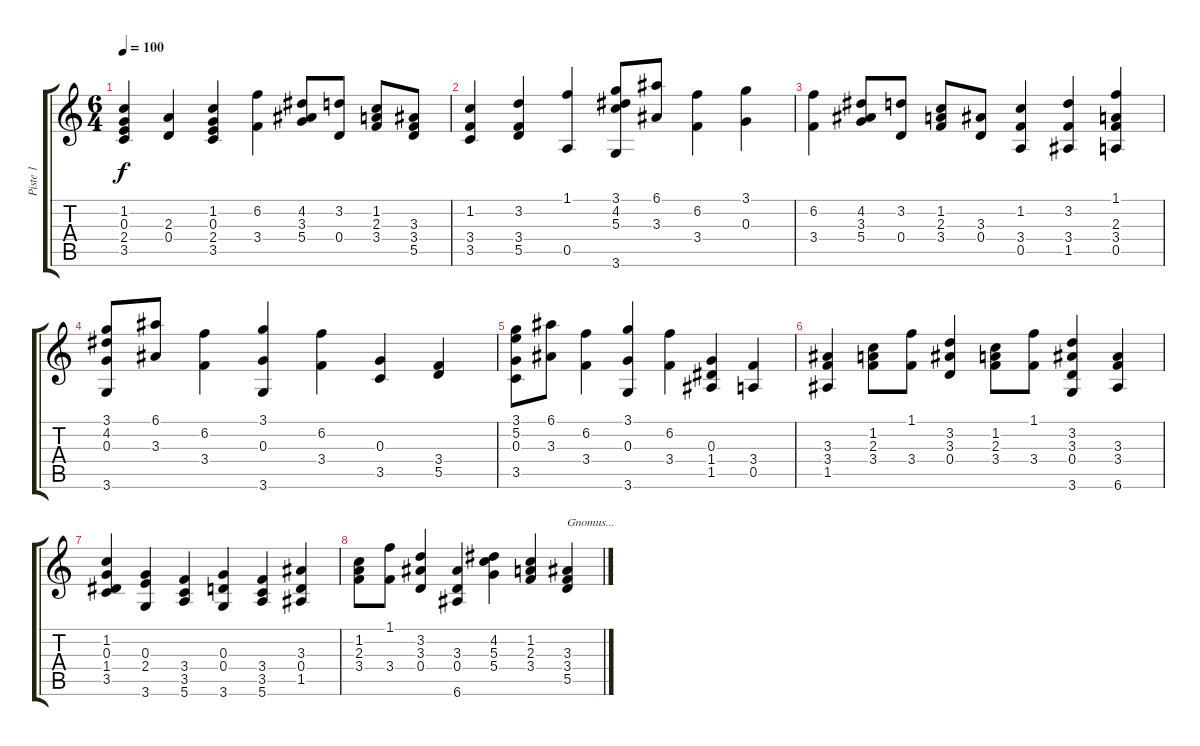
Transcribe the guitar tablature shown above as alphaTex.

\track ("Piste 1" "Piste 1") {instrument acousticguitarnylon}
\staff {score tabs}
\tuning (E4 B3 G3 D3 A2 E2) {hide}
\ts (6 4)
\tempo 100
\clef g2
\ks c
(1.2 0.3 2.4 3.5).4{dy f} (2.3 0.4).4 (1.2 0.3 2.4 3.5).4 (6.2 3.4).4 (4.2 3.3 5.4).8 (3.2 0.4).8 (1.2 2.3 3.4).8 (3.3 3.4 5.5).8 |
(1.2 3.4 3.5).4 (3.2 3.4 5.5).4 (1.1 0.5).4 (3.1 4.2 5.3 3.6).8 (6.1 3.3).8 (6.2 3.4).4 (3.1 0.3).4 |
(6.2 3.4).4 (4.2 3.3 5.4).8 (3.2 0.4).8 (1.2 2.3 3.4).8 (3.3 0.4).8 (1.2 3.4 0.5).4 (3.2 3.4 1.5).4 (1.1 2.3 3.4 0.5).4 |
(3.1 4.2 0.3 3.6).8 (6.1 3.3).8 (6.2 3.4).4 (3.1 0.3 3.6).4 (6.2 3.4).4 (0.3 3.5).4 (3.4 5.5).4 |
(3.1 5.2 0.3 3.5).8 (6.1 3.3).8 (6.2 3.4).4 (3.1 0.3 3.6).4 (6.2 3.4).4 (0.3 1.4 1.5).4 (3.4 0.5).4 |
(3.3 3.4 1.5).4 (1.2 2.3 3.4).8 (1.1 3.4).8 (3.2 3.3 0.4).4 (1.2 2.3 3.4).8 (1.1 3.4).8 (3.2 3.3 0.4 3.6).4 (3.3 3.4 6.6).4 |
(1.2 0.3 1.4 3.5).4 (0.3 2.4 3.6).4 (3.4 3.5 5.6).4 (0.3 0.4 3.6).4 (3.4 3.5 5.6).4 (3.3 0.4 1.5).4 |
(1.2 2.3 3.4).8 (1.1 3.4).8 (3.2 3.3 0.4).4 (3.3 0.4 6.6).4 (4.2 5.3 5.4).4 (1.2 2.3 3.4).4 (3.3 3.4 5.5).4{txt "Gnomus..."}
